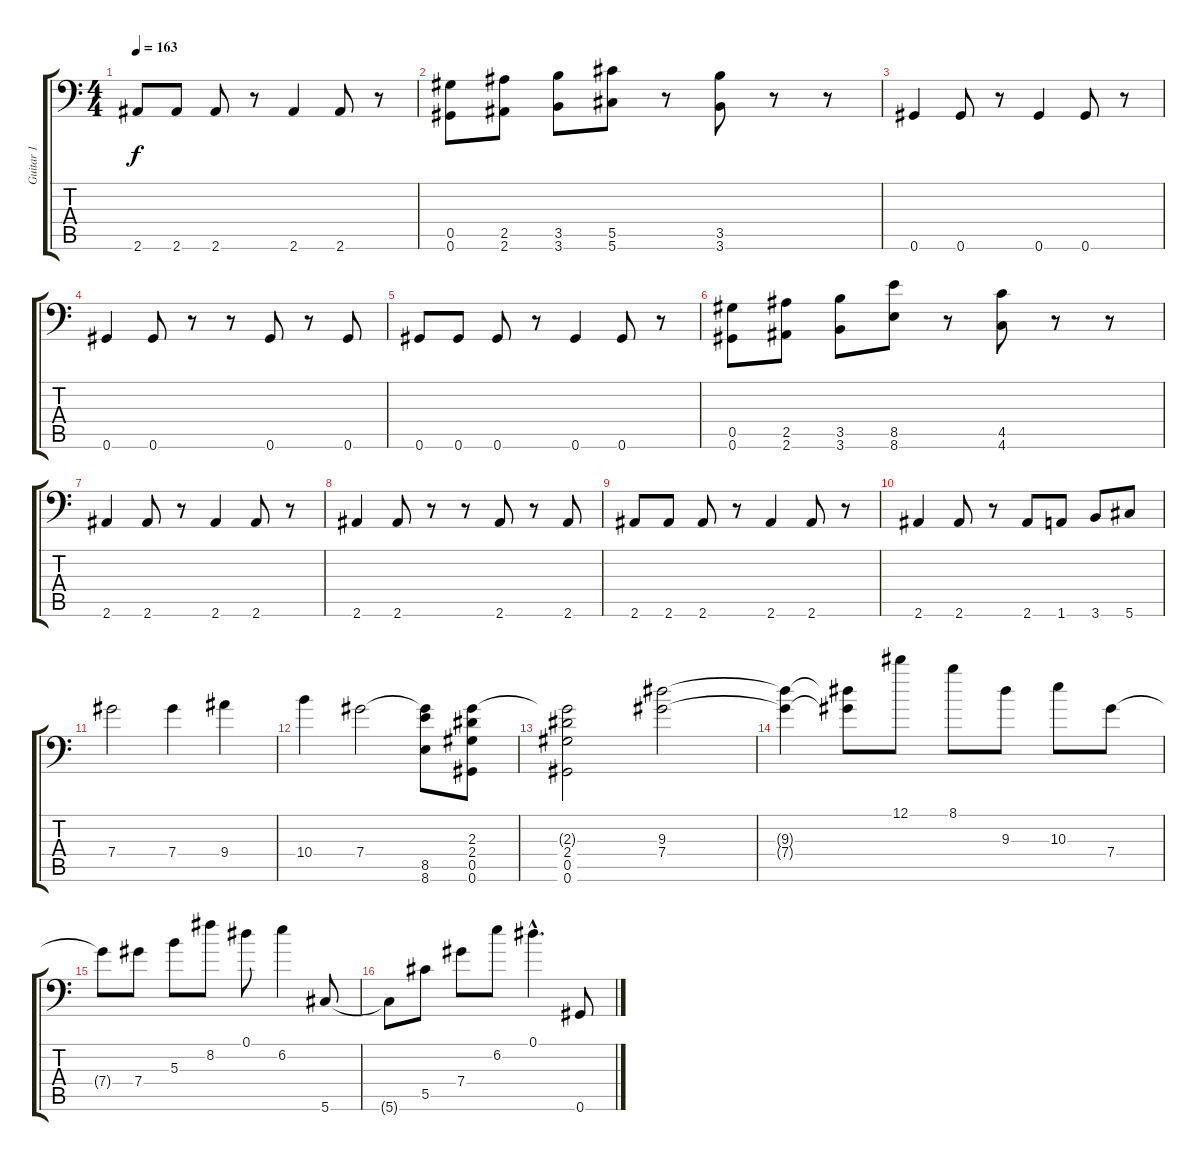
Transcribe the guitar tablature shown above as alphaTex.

\track ("Guitar 1" "Guitar 1") {instrument overdrivenguitar}
\staff {score tabs}
\tuning (Eb4 Bb3 Gb3 Db3 Ab2 Ab1) {hide}
\ts (4 4)
\tempo 163
\clef f4
\ks c
2.6.8{dy f} 2.6.8 2.6.8 r.8 2.6.4 2.6.8 r.8 |
(0.5 0.6).8 (2.5 2.6).8 (3.5 3.6).8 (5.5 5.6).8 r.8 (3.5 3.6).8 r.8 r.8 |
0.6.4 0.6.8 r.8 0.6.4 0.6.8 r.8 |
0.6.4 0.6.8 r.8 r.8 0.6.8 r.8 0.6.8 |
0.6.8 0.6.8 0.6.8 r.8 0.6.4 0.6.8 r.8 |
(0.5 0.6).8 (2.5 2.6).8 (3.5 3.6).8 (8.5 8.6).8 r.8 (4.5 4.6).8 r.8 r.8 |
2.6.4 2.6.8 r.8 2.6.4 2.6.8 r.8 |
2.6.4 2.6.8 r.8 r.8 2.6.8 r.8 2.6.8 |
2.6.8 2.6.8 2.6.8 r.8 2.6.4 2.6.8 r.8 |
2.6.4 2.6.8 r.8 2.6.8 1.6.8 3.6.8 5.6.8 |
7.4.2 7.4.4 9.4.4 |
10.4.4 7.4.2 (7.4{t} 8.5 8.6).8 (2.3 2.4 0.5 0.6).8 |
(2.3{t} 2.4 0.5 0.6).2 (9.3 7.4).2 |
(9.3{t} 7.4{t}).4 (9.3{t} 7.4{t}).8 12.1.8 8.1.8 9.3.8 10.3.8 7.4.8 |
7.4{t}.8 7.4.8 5.3.8 8.2.8 0.1.8 6.2.4 5.6.8 |
5.6{t}.8 5.5.8 7.4.8 6.2.8 0.1{hac}.4{d} 0.6.8
